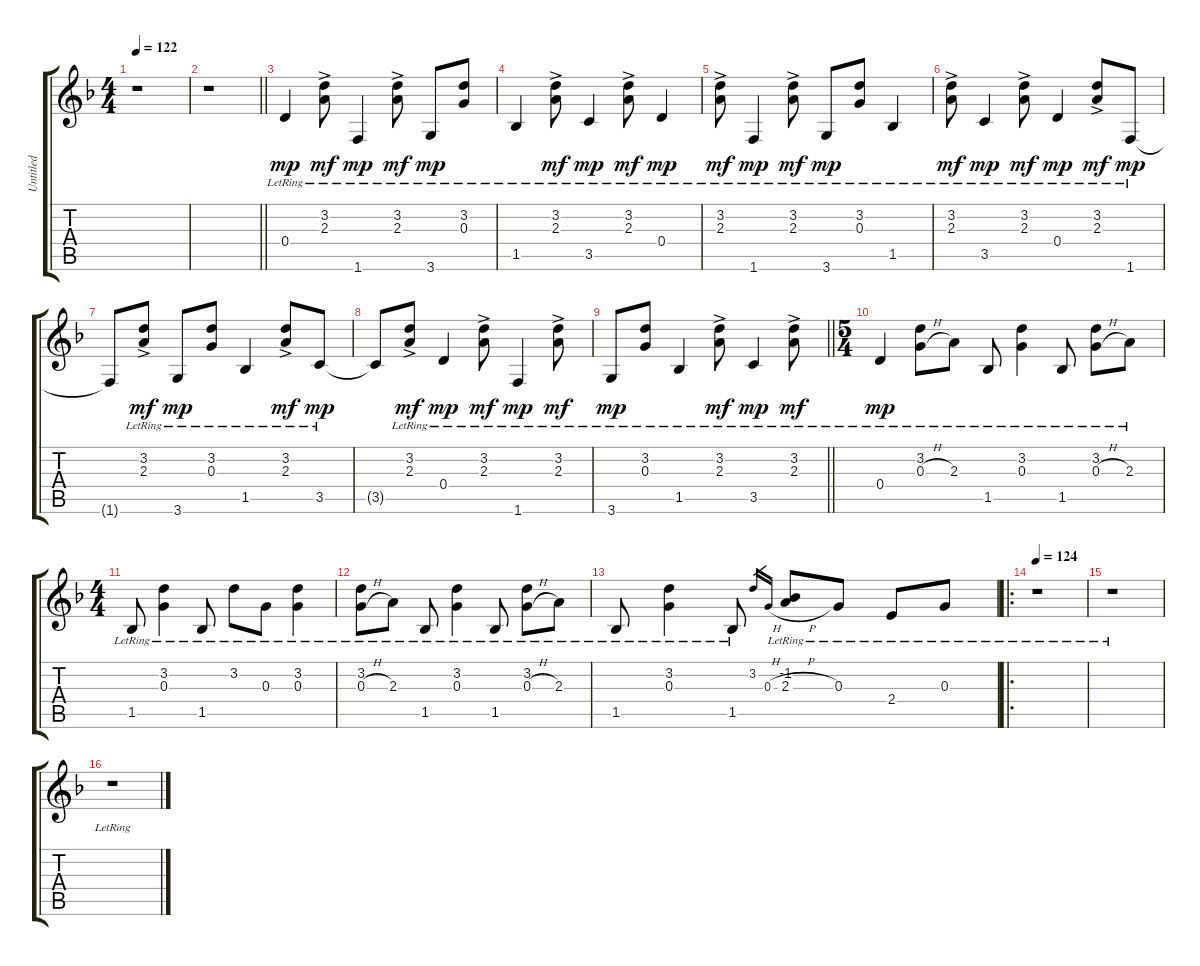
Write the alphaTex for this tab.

\track ("Untitled" "Untitled") {instrument electricguitarclean}
\staff {score tabs}
\tuning (E4 B3 G3 D3 A2 E2) {hide}
\ts (4 4)
\tempo 122
\clef g2
\ks f
r.1{dy mp} |
\barLineRight lightlight
r.1 |
0.4{lr}.4 (3.2{ac lr} 2.3{ac lr}).8{dy mf} 1.6{lr}.4{dy mp} (3.2{ac lr} 2.3{ac lr}).8{dy mf} 3.6{lr}.8{dy mp} (3.2{lr} 0.3{lr}).8 |
1.5{lr}.4 (3.2{ac lr} 2.3{ac lr}).8{dy mf} 3.5{lr}.4{dy mp} (3.2{ac lr} 2.3{ac lr}).8{dy mf} 0.4{lr}.4{dy mp} |
(3.2{ac lr} 2.3{ac lr}).8{dy mf} 1.6{lr}.4{dy mp} (3.2{ac lr} 2.3{ac lr}).8{dy mf} 3.6{lr}.8{dy mp} (3.2{lr} 0.3{lr}).8 1.5{lr}.4 |
(3.2{ac lr} 2.3{ac lr}).8{dy mf} 3.5{lr}.4{dy mp} (3.2{ac lr} 2.3{ac lr}).8{dy mf} 0.4{lr}.4{dy mp} (3.2{ac lr} 2.3{ac lr}).8{dy mf} 1.6{lr}.8{dy mp} |
1.6{t}.8 (3.2{ac lr} 2.3{ac lr}).8{dy mf} 3.6{lr}.8{dy mp} (3.2{lr} 0.3{lr}).8 1.5{lr}.4 (3.2{ac lr} 2.3{ac lr}).8{dy mf} 3.5{lr}.8{dy mp} |
3.5{t}.8 (3.2{ac lr} 2.3{ac lr}).8{dy mf} 0.4{lr}.4{dy mp} (3.2{ac lr} 2.3{ac lr}).8{dy mf} 1.6{lr}.4{dy mp} (3.2{ac lr} 2.3{ac lr}).8{dy mf} |
\barLineRight lightlight
3.6{lr}.8{dy mp} (3.2{lr} 0.3{lr}).8 1.5{lr}.4 (3.2{ac lr} 2.3{ac lr}).8{dy mf} 3.5{lr}.4{dy mp} (3.2{ac lr} 2.3{ac lr}).8{dy mf} |
\ts (5 4)
0.4{lr}.4{dy mp} (3.2{lr} 0.3{h lr}).8 2.3{lr}.8 1.5{lr}.8 (3.2{lr} 0.3{lr}).4 1.5{lr}.8 (3.2{lr} 0.3{h lr}).8 2.3{lr}.8 |
\ts (4 4)
1.5{lr}.8 (3.2{lr} 0.3{lr}).4 1.5{lr}.8 3.2{lr}.8 0.3{lr}.8 (3.2{lr} 0.3{lr}).4 |
(3.2{lr} 0.3{h lr}).8 2.3{lr}.8 1.5{lr}.8 (3.2{lr} 0.3{lr}).4 1.5{lr}.8 (3.2{lr} 0.3{h lr}).8 2.3{lr}.8 |
1.5{lr}.8 (3.2{lr} 0.3{lr}).4 1.5{lr}.8 3.2.16{gr} 0.3{h}.16{gr} (-1.2 2.3{h lr}).8 0.3{lr}.8 2.4{lr}.8 0.3{lr}.8 |
\ro
\tempo 124
r.1 |
r.1 |
r.1
